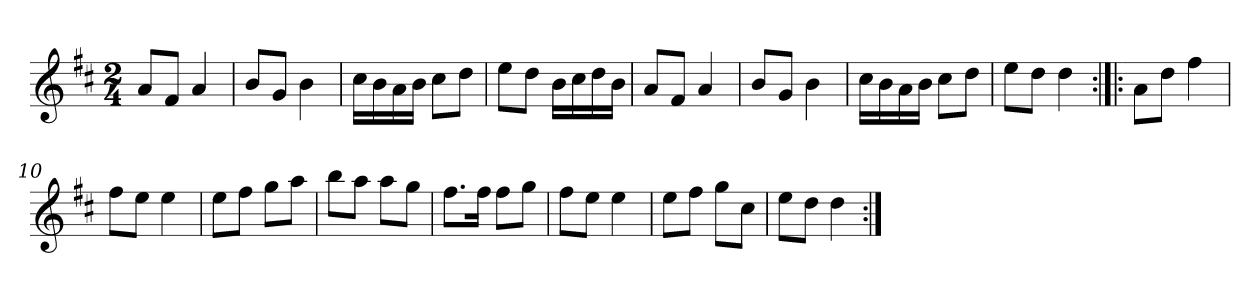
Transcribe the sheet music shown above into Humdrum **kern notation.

**kern
*part1
*staff1
*clefG2
*k[f#c#]
*D:
*M2/4
=1
8a/L
8f#/J
4a/
=2
8b/L
8g/J
4b\
=3
16cc#\LL
16b\
16a\
16b\JJ
8cc#\L
8dd\J
=4
8ee\L
8dd\J
16b\LL
16cc#\
16dd\
16b\JJ
=5
8a/L
8f#/J
4a/
=6
8b/L
8g/J
4b\
=7
16cc#\LL
16b\
16a\
16b\JJ
8cc#\L
8dd\J
=8
8ee\L
8dd\J
4dd\
=9:|!|:
8a\L
8dd\J
4ff#\
=10
8ff#\L
8ee\J
4ee\
!!LO:LB:g=z
=11
8ee\L
8ff#\J
8gg\L
8aa\J
=12
8bb\L
8aa\J
8aa\L
8gg\J
=13
8.ff#\L
16ff#\Jk
8ff#\L
8gg\J
=14
8ff#\L
8ee\J
4ee\
=15
8ee\L
8ff#\J
8gg\L
8cc#\J
=16
8ee\L
8dd\J
4dd\
=:|!
*-
